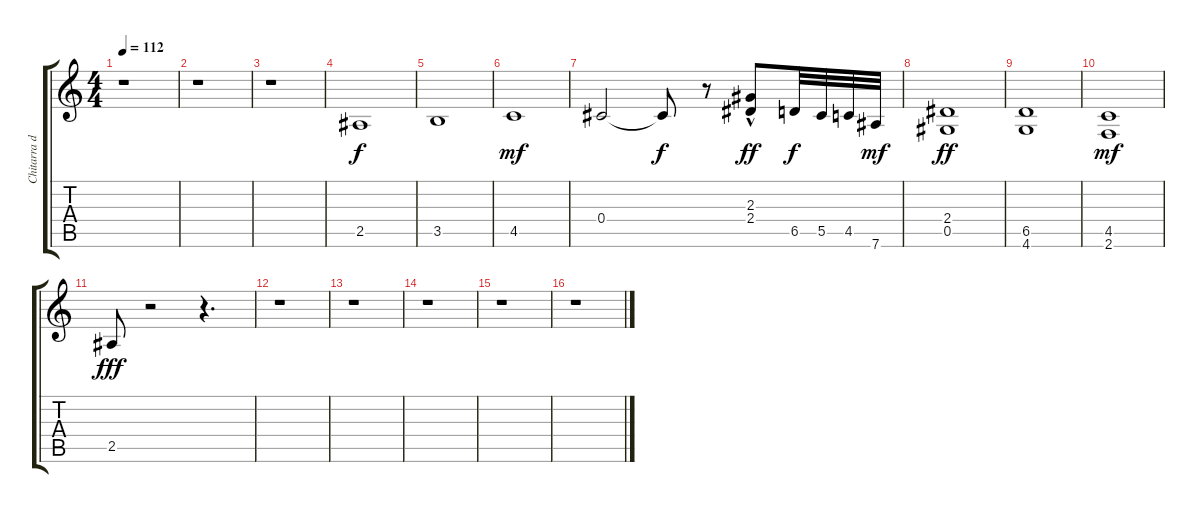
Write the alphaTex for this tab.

\track ("Chitarra distorta" "Chitarra d") {instrument distortionguitar}
\staff {score tabs}
\tuning (Eb4 Bb3 Gb3 Db3 Ab2 Eb2) {hide}
\ts (4 4)
\tempo 112
\clef g2
\ks c
r.1{dy ff} |
r.1 |
r.1 |
2.5.1{dy f} |
3.5.1 |
4.5.1{dy mf} |
0.4.2 0.4{t}.8{dy f} r.8 (2.3{hac} 2.4).8{dy ff} 6.5.32{dy f} 5.5.32 4.5.32 7.6.32{dy mf} |
(2.4 0.5).1{dy ff} |
(6.5 4.6).1 |
(4.5 2.6).1{dy mf} |
2.5.8{dy fff} r.2 r.4{d} |
r.1 |
r.1 |
r.1 |
r.1 |
r.1
